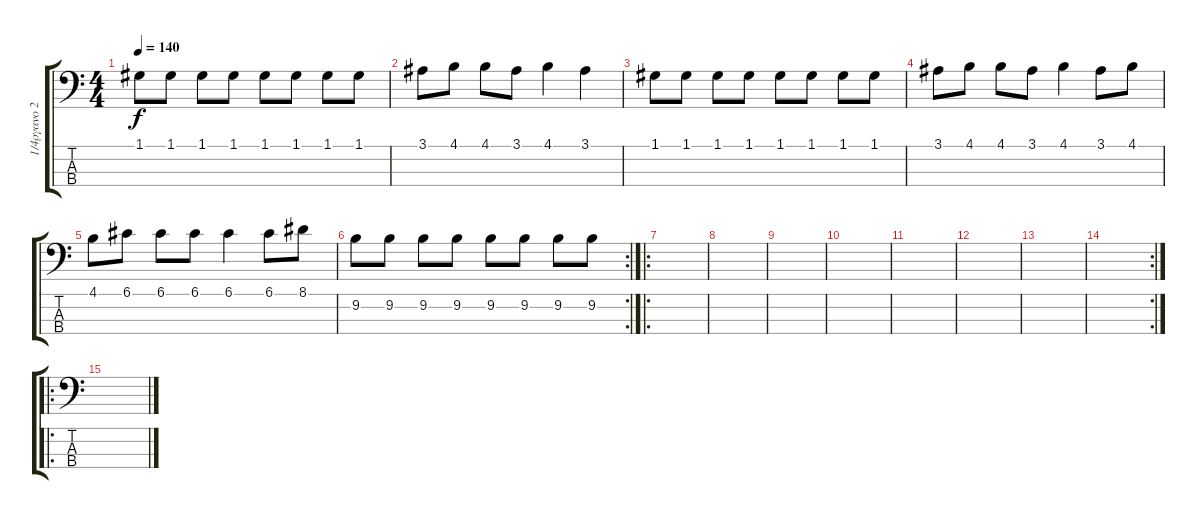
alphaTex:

\track ("1/4ργανο 2" "1/4ργανο 2") {instrument electricbassfinger}
\staff {score tabs}
\tuning (G2 D2 A1 E1) {hide}
\ts (4 4)
\tempo 140
\clef f4
\ks c
1.1.8{dy f} 1.1.8 1.1.8 1.1.8 1.1.8 1.1.8 1.1.8 1.1.8 |
3.1.8 4.1.8 4.1.8 3.1.8 4.1.4 3.1.4 |
1.1.8 1.1.8 1.1.8 1.1.8 1.1.8 1.1.8 1.1.8 1.1.8 |
3.1.8 4.1.8 4.1.8 3.1.8 4.1.4 3.1.8 4.1.8 |
4.1.8 6.1.8 6.1.8 6.1.8 6.1.4 6.1.8 8.1.8 |
\rc 2
9.2.8 9.2.8 9.2.8 9.2.8 9.2.8 9.2.8 9.2.8 9.2.8 |
\ro
|
|
|
|
|
|
|
\rc 2
|
\ro
